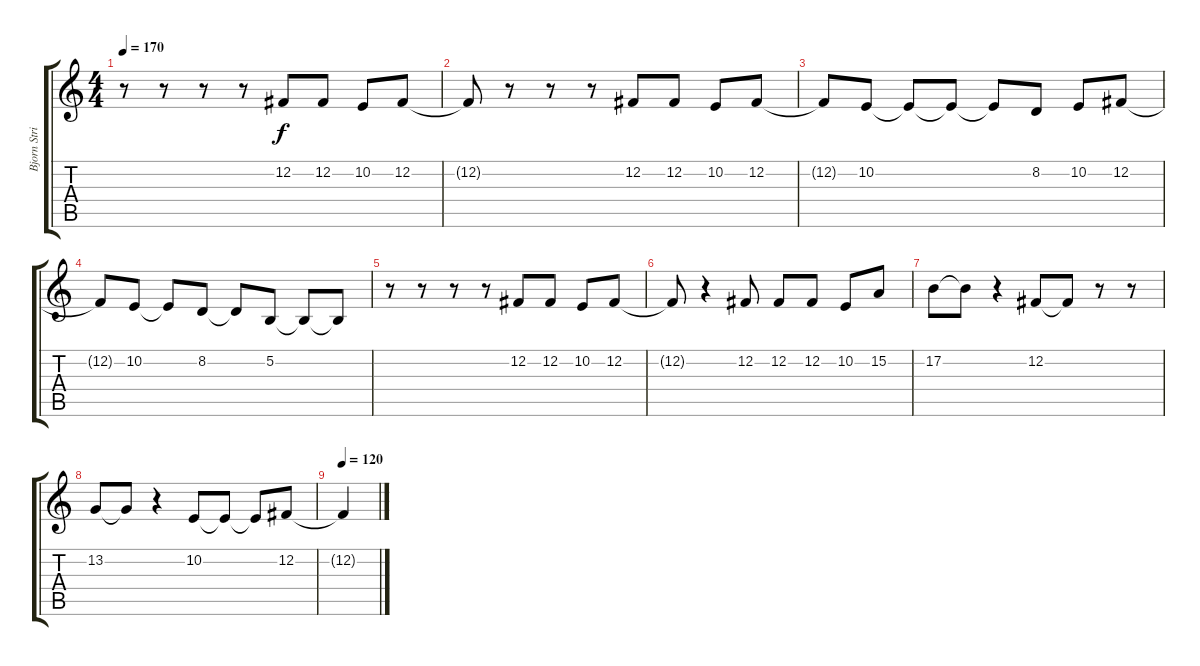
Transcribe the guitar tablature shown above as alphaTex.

\track ("Bjorn Strid" "Bjorn Stri") {instrument lead2sawtooth}
\staff {score tabs}
\tuning (B3 Gb3 D3 A2 E2 B1) {hide}
\ts (4 4)
\tempo 170
\clef g2
\ks c
r.8{dy f} r.8 r.8 r.8 12.2.8 12.2.8 10.2.8 12.2.8 |
12.2{t}.8 r.8 r.8 r.8 12.2.8 12.2.8 10.2.8 12.2.8 |
12.2{t}.8 10.2.8 10.2{t}.8 10.2{t}.8 10.2{t}.8 8.2.8 10.2.8 12.2.8 |
12.2{t}.8 10.2.8 10.2{t}.8 8.2.8 8.2{t}.8 5.2.8 5.2{t}.8 5.2{t}.8 |
r.8 r.8 r.8 r.8 12.2.8 12.2.8 10.2.8 12.2.8 |
12.2{t}.8 r.4 12.2.8 12.2.8 12.2.8 10.2.8 15.2.8 |
17.2.8 17.2{t}.8 r.4 12.2.8 12.2{t}.8 r.8 r.8 |
13.2.8 13.2{t}.8 r.4 10.2.8 10.2{t}.8 10.2{t}.8 12.2.8 |
\tempo 120
12.2{t}.4
